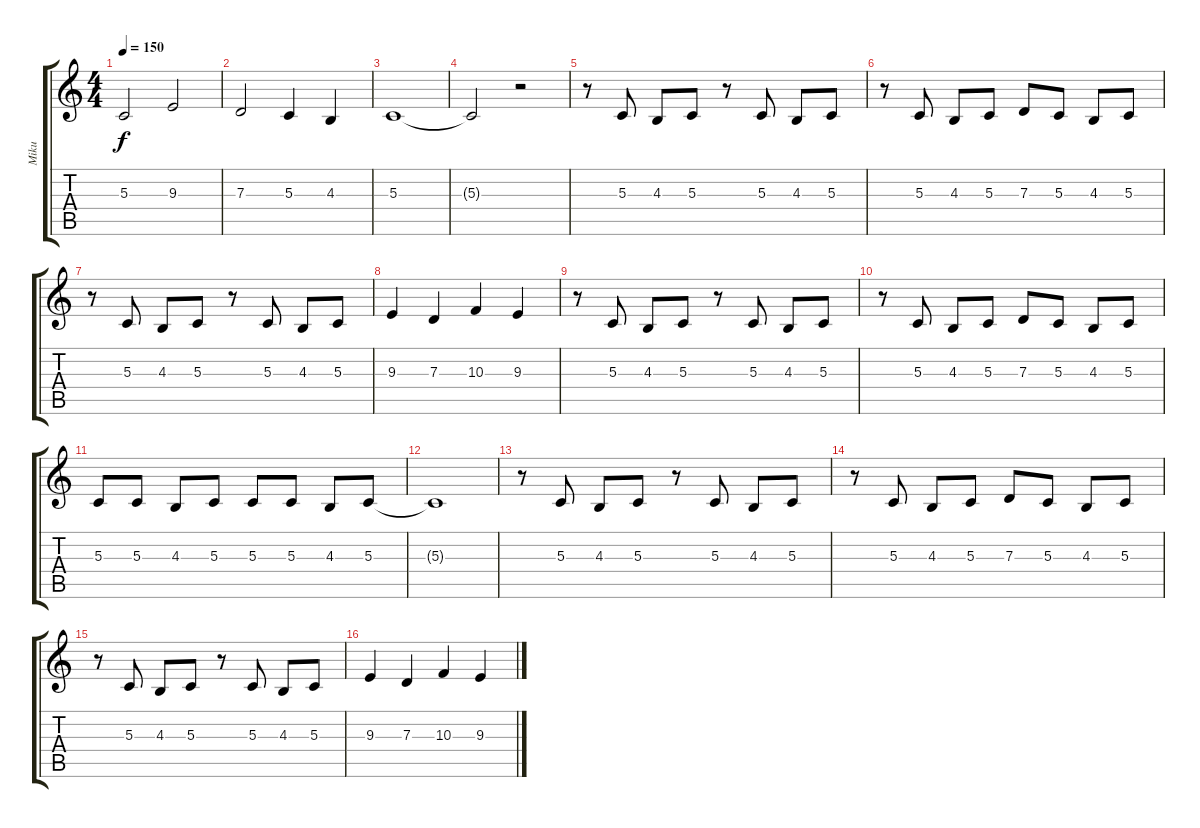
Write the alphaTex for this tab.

\track ("Miku" "Miku") {instrument altosax}
\staff {score tabs}
\tuning (E4 B3 G3 D3 A2 E2) {hide}
\ts (4 4)
\tempo 150
\clef g2
\ks c
5.3.2{dy f} 9.3.2 |
7.3.2 5.3.4 4.3.4 |
5.3.1 |
5.3{t}.2 r.2 |
r.8 5.3.8 4.3.8 5.3.8 r.8 5.3.8 4.3.8 5.3.8 |
r.8 5.3.8 4.3.8 5.3.8 7.3.8 5.3.8 4.3.8 5.3.8 |
r.8 5.3.8 4.3.8 5.3.8 r.8 5.3.8 4.3.8 5.3.8 |
9.3.4 7.3.4 10.3.4 9.3.4 |
r.8 5.3.8 4.3.8 5.3.8 r.8 5.3.8 4.3.8 5.3.8 |
r.8 5.3.8 4.3.8 5.3.8 7.3.8 5.3.8 4.3.8 5.3.8 |
5.3.8 5.3.8 4.3.8 5.3.8 5.3.8 5.3.8 4.3.8 5.3.8 |
5.3{t}.1 |
r.8 5.3.8 4.3.8 5.3.8 r.8 5.3.8 4.3.8 5.3.8 |
r.8 5.3.8 4.3.8 5.3.8 7.3.8 5.3.8 4.3.8 5.3.8 |
r.8 5.3.8 4.3.8 5.3.8 r.8 5.3.8 4.3.8 5.3.8 |
9.3.4 7.3.4 10.3.4 9.3.4
